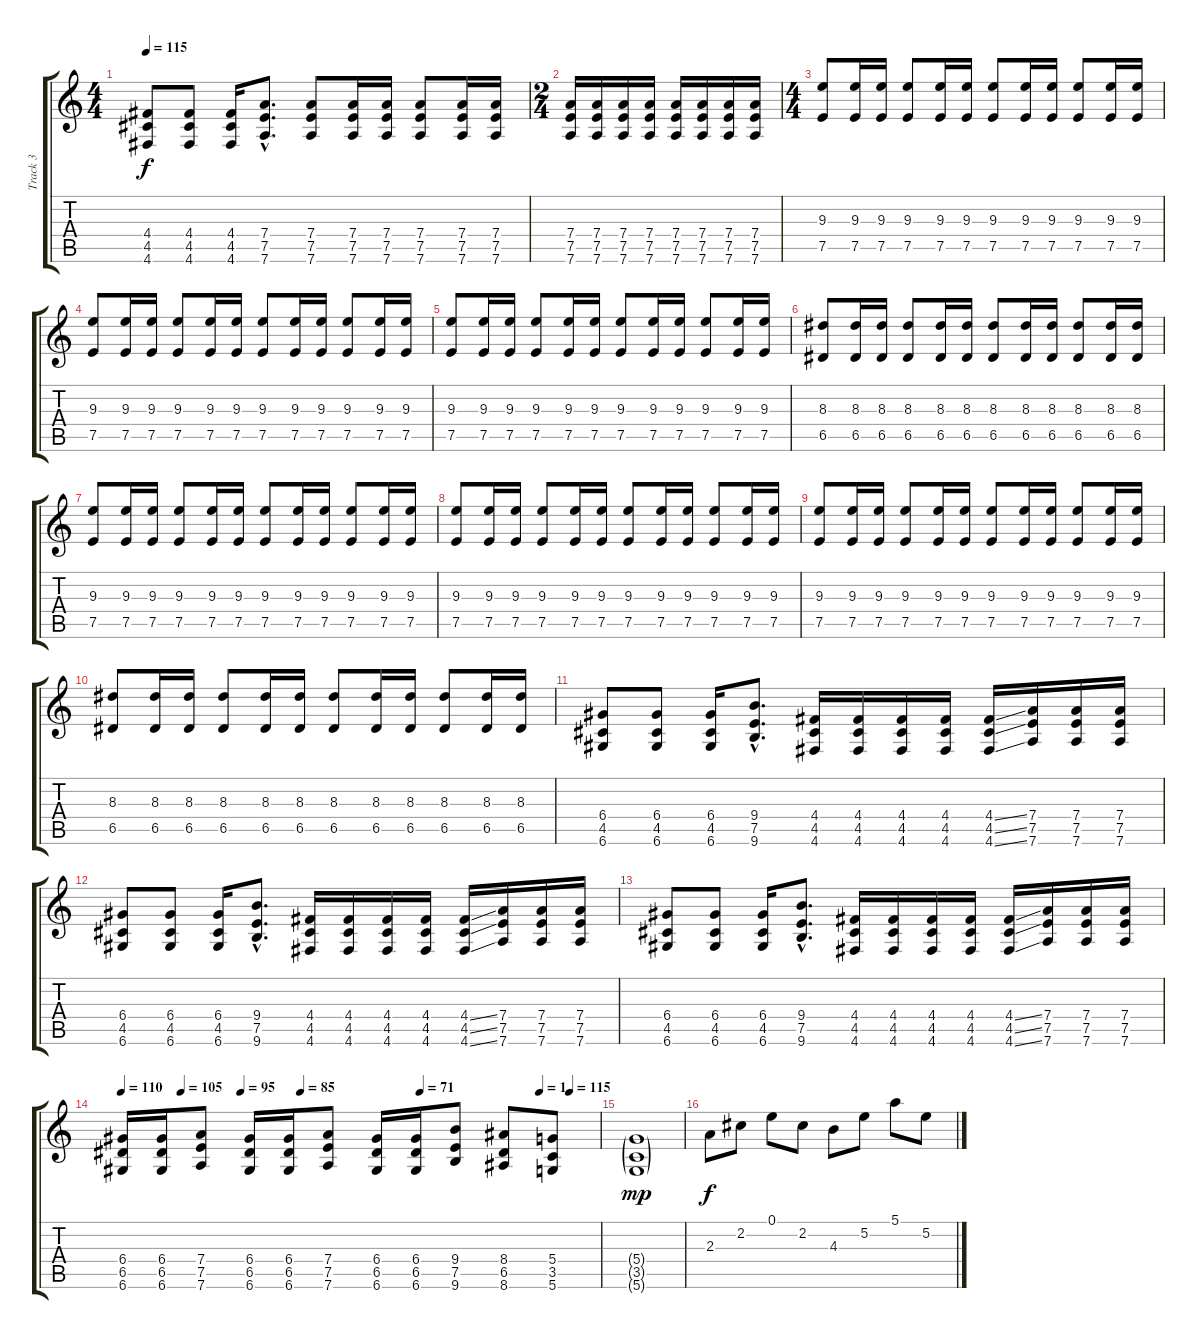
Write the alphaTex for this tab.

\track ("Track 3" "Track 3") {instrument distortionguitar}
\staff {score tabs}
\tuning (E4 B3 G3 D3 A2 D2) {hide}
\ts (4 4)
\tempo 115
\clef g2
\ks c
(4.4 4.5 4.6).8{dy f} (4.4 4.5 4.6).8 (4.4 4.5 4.6).16 (7.4{hac} 7.5{hac} 7.6{hac}).8{d} (7.4 7.5 7.6).8 (7.4 7.5 7.6).16 (7.4 7.5 7.6).16 (7.4 7.5 7.6).8 (7.4 7.5 7.6).16 (7.4 7.5 7.6).16 |
\ts (2 4)
(7.4 7.5 7.6).16 (7.4 7.5 7.6).16 (7.4 7.5 7.6).16 (7.4 7.5 7.6).16 (7.4 7.5 7.6).16 (7.4 7.5 7.6).16 (7.4 7.5 7.6).16 (7.4 7.5 7.6).16 |
\ts (4 4)
(9.3 7.5).8 (9.3 7.5).16 (9.3 7.5).16 (9.3 7.5).8 (9.3 7.5).16 (9.3 7.5).16 (9.3 7.5).8 (9.3 7.5).16 (9.3 7.5).16 (9.3 7.5).8 (9.3 7.5).16 (9.3 7.5).16 |
(9.3 7.5).8 (9.3 7.5).16 (9.3 7.5).16 (9.3 7.5).8 (9.3 7.5).16 (9.3 7.5).16 (9.3 7.5).8 (9.3 7.5).16 (9.3 7.5).16 (9.3 7.5).8 (9.3 7.5).16 (9.3 7.5).16 |
(9.3 7.5).8 (9.3 7.5).16 (9.3 7.5).16 (9.3 7.5).8 (9.3 7.5).16 (9.3 7.5).16 (9.3 7.5).8 (9.3 7.5).16 (9.3 7.5).16 (9.3 7.5).8 (9.3 7.5).16 (9.3 7.5).16 |
(8.3 6.5).8 (8.3 6.5).16 (8.3 6.5).16 (8.3 6.5).8 (8.3 6.5).16 (8.3 6.5).16 (8.3 6.5).8 (8.3 6.5).16 (8.3 6.5).16 (8.3 6.5).8 (8.3 6.5).16 (8.3 6.5).16 |
(9.3 7.5).8 (9.3 7.5).16 (9.3 7.5).16 (9.3 7.5).8 (9.3 7.5).16 (9.3 7.5).16 (9.3 7.5).8 (9.3 7.5).16 (9.3 7.5).16 (9.3 7.5).8 (9.3 7.5).16 (9.3 7.5).16 |
(9.3 7.5).8 (9.3 7.5).16 (9.3 7.5).16 (9.3 7.5).8 (9.3 7.5).16 (9.3 7.5).16 (9.3 7.5).8 (9.3 7.5).16 (9.3 7.5).16 (9.3 7.5).8 (9.3 7.5).16 (9.3 7.5).16 |
(9.3 7.5).8 (9.3 7.5).16 (9.3 7.5).16 (9.3 7.5).8 (9.3 7.5).16 (9.3 7.5).16 (9.3 7.5).8 (9.3 7.5).16 (9.3 7.5).16 (9.3 7.5).8 (9.3 7.5).16 (9.3 7.5).16 |
(8.3 6.5).8 (8.3 6.5).16 (8.3 6.5).16 (8.3 6.5).8 (8.3 6.5).16 (8.3 6.5).16 (8.3 6.5).8 (8.3 6.5).16 (8.3 6.5).16 (8.3 6.5).8 (8.3 6.5).16 (8.3 6.5).16 |
(6.4 4.5 6.6).8 (6.4 4.5 6.6).8 (6.4 4.5 6.6).16 (9.4{hac} 7.5{hac} 9.6{hac}).8{d} (4.4 4.5 4.6).16 (4.4 4.5 4.6).16 (4.4 4.5 4.6).16 (4.4 4.5 4.6).16 (4.4{ss} 4.5{ss} 4.6{ss}).16 (7.4 7.5 7.6).16 (7.4 7.5 7.6).16 (7.4 7.5 7.6).16 |
(6.4 4.5 6.6).8 (6.4 4.5 6.6).8 (6.4 4.5 6.6).16 (9.4{hac} 7.5{hac} 9.6{hac}).8{d} (4.4 4.5 4.6).16 (4.4 4.5 4.6).16 (4.4 4.5 4.6).16 (4.4 4.5 4.6).16 (4.4{ss} 4.5{ss} 4.6{ss}).16 (7.4 7.5 7.6).16 (7.4 7.5 7.6).16 (7.4 7.5 7.6).16 |
(6.4 4.5 6.6).8 (6.4 4.5 6.6).8 (6.4 4.5 6.6).16 (9.4{hac} 7.5{hac} 9.6{hac}).8{d} (4.4 4.5 4.6).16 (4.4 4.5 4.6).16 (4.4 4.5 4.6).16 (4.4 4.5 4.6).16 (4.4{ss} 4.5{ss} 4.6{ss}).16 (7.4 7.5 7.6).16 (7.4 7.5 7.6).16 (7.4 7.5 7.6).16 |
\tempo 110
\tempo (105 0.125)
\tempo (95 0.25)
\tempo (85 0.375)
\tempo (71 0.625)
\tempo (1 0.875)
\tempo (115 0.9375)
(6.4 6.5 6.6).16 (6.4 6.5 6.6).16 (7.4 7.5 7.6).8 (6.4 6.5 6.6).16 (6.4 6.5 6.6).16 (7.4 7.5 7.6).8 (6.4 6.5 6.6).16 (6.4 6.5 6.6).16 (9.4 7.5 9.6).8 (8.4 6.5 8.6).8 (5.4 3.5 5.6).8 |
(5.4{g} 3.5{g} 5.6{g}).1{dy mp} |
2.3.8{dy f instrument acousticguitarnylon} 2.2.8 0.1.8 2.2.8 4.3.8 5.2.8 5.1.8 5.2.8
